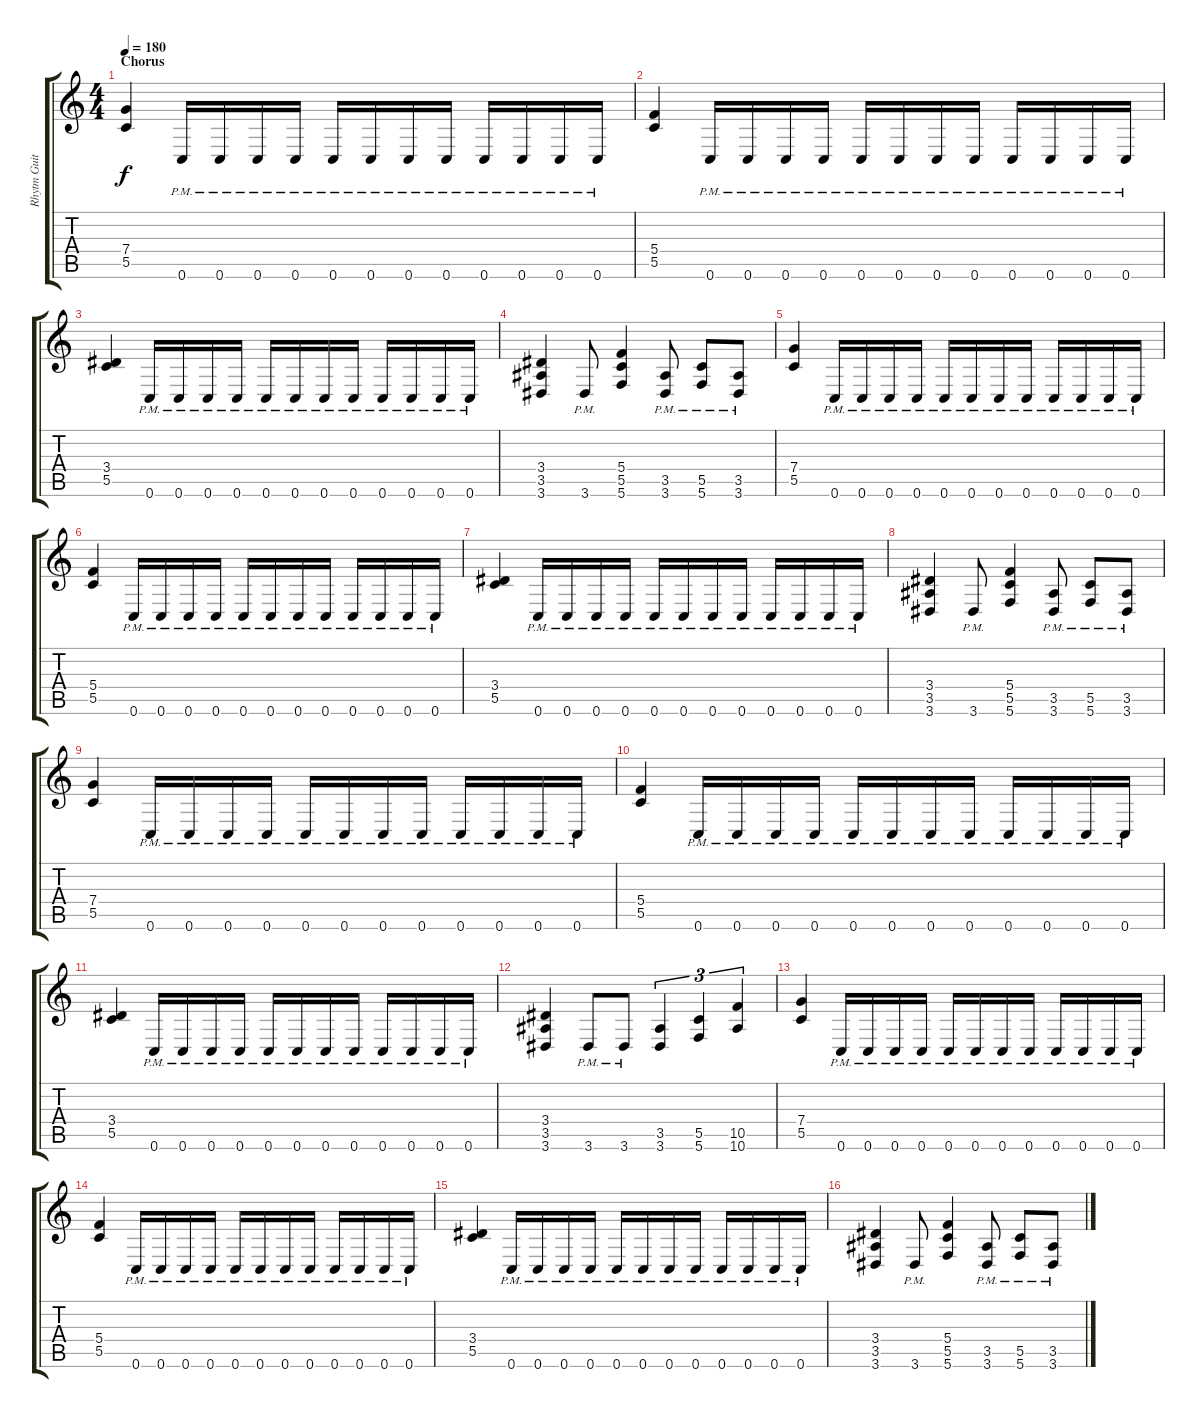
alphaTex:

\track ("Rhytm Guitar" "Rhytm Guit") {instrument distortionguitar}
\staff {score tabs}
\tuning (D4 A3 F3 C3 G2 C2) {hide}
\ts (4 4)
\section ("" "Chorus")
\tempo 180
\clef g2
\ks c
(7.4 5.5).4{dy f} 0.6{pm}.16 0.6{pm}.16 0.6{pm}.16 0.6{pm}.16 0.6{pm}.16 0.6{pm}.16 0.6{pm}.16 0.6{pm}.16 0.6{pm}.16 0.6{pm}.16 0.6{pm}.16 0.6{pm}.16 |
(5.4 5.5).4 0.6{pm}.16 0.6{pm}.16 0.6{pm}.16 0.6{pm}.16 0.6{pm}.16 0.6{pm}.16 0.6{pm}.16 0.6{pm}.16 0.6{pm}.16 0.6{pm}.16 0.6{pm}.16 0.6{pm}.16 |
(3.4 5.5).4 0.6{pm}.16 0.6{pm}.16 0.6{pm}.16 0.6{pm}.16 0.6{pm}.16 0.6{pm}.16 0.6{pm}.16 0.6{pm}.16 0.6{pm}.16 0.6{pm}.16 0.6{pm}.16 0.6{pm}.16 |
(3.4 3.5 3.6).4 3.6{pm}.8 (5.4 5.5 5.6).4 (3.5{pm} 3.6{pm}).8 (5.5{pm} 5.6{pm}).8 (3.5{pm} 3.6{pm}).8 |
(7.4 5.5).4 0.6{pm}.16 0.6{pm}.16 0.6{pm}.16 0.6{pm}.16 0.6{pm}.16 0.6{pm}.16 0.6{pm}.16 0.6{pm}.16 0.6{pm}.16 0.6{pm}.16 0.6{pm}.16 0.6{pm}.16 |
(5.4 5.5).4 0.6{pm}.16 0.6{pm}.16 0.6{pm}.16 0.6{pm}.16 0.6{pm}.16 0.6{pm}.16 0.6{pm}.16 0.6{pm}.16 0.6{pm}.16 0.6{pm}.16 0.6{pm}.16 0.6{pm}.16 |
(3.4 5.5).4 0.6{pm}.16 0.6{pm}.16 0.6{pm}.16 0.6{pm}.16 0.6{pm}.16 0.6{pm}.16 0.6{pm}.16 0.6{pm}.16 0.6{pm}.16 0.6{pm}.16 0.6{pm}.16 0.6{pm}.16 |
(3.4 3.5 3.6).4 3.6{pm}.8 (5.4 5.5 5.6).4 (3.5{pm} 3.6{pm}).8 (5.5{pm} 5.6{pm}).8 (3.5{pm} 3.6{pm}).8 |
(7.4 5.5).4 0.6{pm}.16 0.6{pm}.16 0.6{pm}.16 0.6{pm}.16 0.6{pm}.16 0.6{pm}.16 0.6{pm}.16 0.6{pm}.16 0.6{pm}.16 0.6{pm}.16 0.6{pm}.16 0.6{pm}.16 |
(5.4 5.5).4 0.6{pm}.16 0.6{pm}.16 0.6{pm}.16 0.6{pm}.16 0.6{pm}.16 0.6{pm}.16 0.6{pm}.16 0.6{pm}.16 0.6{pm}.16 0.6{pm}.16 0.6{pm}.16 0.6{pm}.16 |
(3.4 5.5).4 0.6{pm}.16 0.6{pm}.16 0.6{pm}.16 0.6{pm}.16 0.6{pm}.16 0.6{pm}.16 0.6{pm}.16 0.6{pm}.16 0.6{pm}.16 0.6{pm}.16 0.6{pm}.16 0.6{pm}.16 |
(3.4 3.5 3.6).4 3.6{pm}.8 3.6{pm}.8 (3.5 3.6).4{tu (3 2)} (5.5 5.6).4{tu (3 2)} (10.5 10.6).4{tu (3 2)} |
(7.4 5.5).4 0.6{pm}.16 0.6{pm}.16 0.6{pm}.16 0.6{pm}.16 0.6{pm}.16 0.6{pm}.16 0.6{pm}.16 0.6{pm}.16 0.6{pm}.16 0.6{pm}.16 0.6{pm}.16 0.6{pm}.16 |
(5.4 5.5).4 0.6{pm}.16 0.6{pm}.16 0.6{pm}.16 0.6{pm}.16 0.6{pm}.16 0.6{pm}.16 0.6{pm}.16 0.6{pm}.16 0.6{pm}.16 0.6{pm}.16 0.6{pm}.16 0.6{pm}.16 |
(3.4 5.5).4 0.6{pm}.16 0.6{pm}.16 0.6{pm}.16 0.6{pm}.16 0.6{pm}.16 0.6{pm}.16 0.6{pm}.16 0.6{pm}.16 0.6{pm}.16 0.6{pm}.16 0.6{pm}.16 0.6{pm}.16 |
(3.4 3.5 3.6).4 3.6{pm}.8 (5.4 5.5 5.6).4 (3.5{pm} 3.6{pm}).8 (5.5{pm} 5.6{pm}).8 (3.5{pm} 3.6{pm}).8
